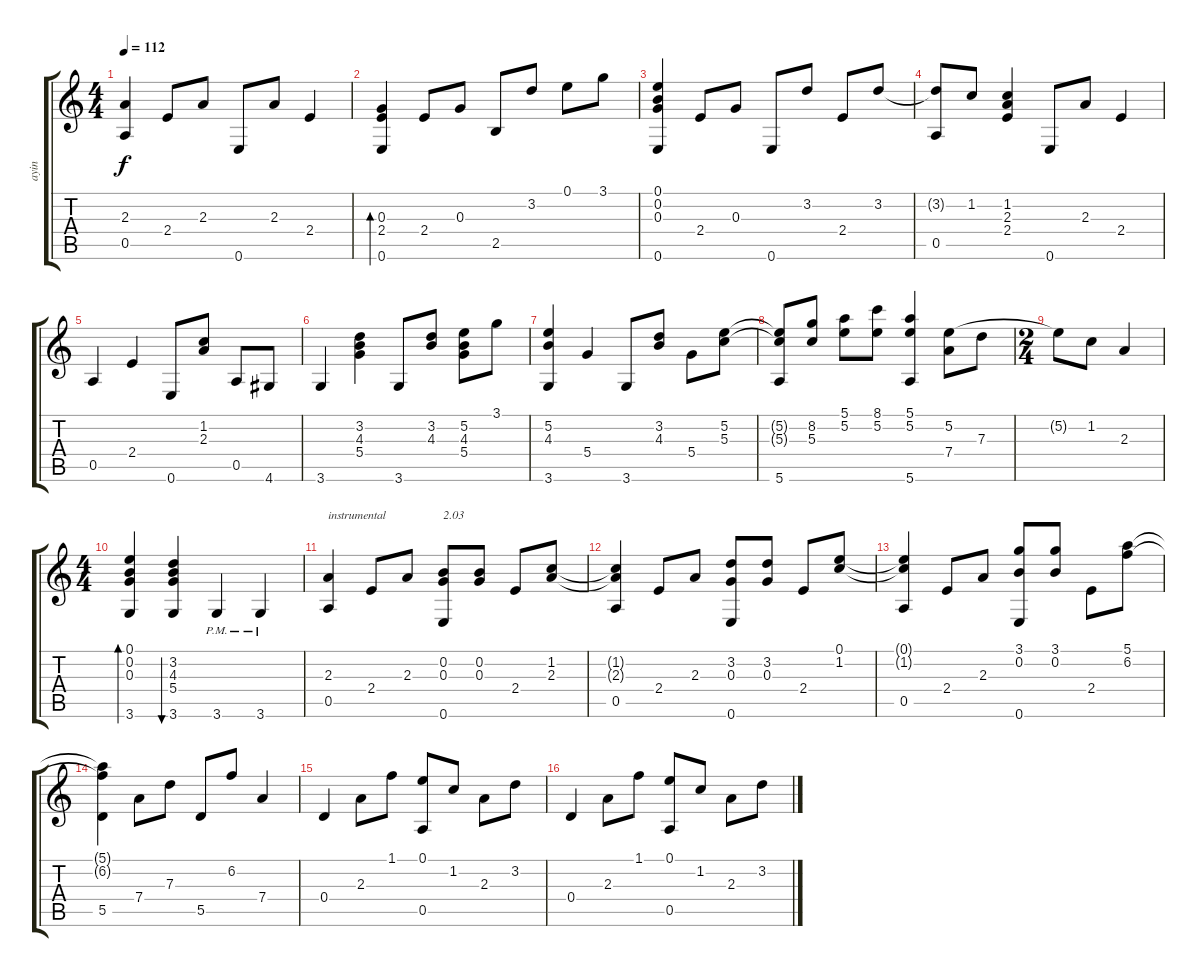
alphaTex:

\track ("ayin'" "ayin") {instrument acousticguitarnylon}
\staff {score tabs}
\tuning (E4 B3 G3 D3 A2 E2) {hide}
\ts (4 4)
\tempo 112
\clef g2
\ks c
(2.3{t} 0.5).4{dy f} 2.4.8 2.3.8 0.6.8 2.3.8 2.4.4 |
(0.3 2.4 0.6).4{bd 60} 2.4.8 0.3.8 2.5.8 3.2.8 0.1.8 3.1.8 |
(0.1 0.2 0.3 0.6).4 2.4.8 0.3.8 0.6.8 3.2.8 2.4.8 3.2.8 |
(3.2{t} 0.5).8 1.2.8 (1.2 2.3 2.4).4 0.6.8 2.3.8 2.4.4 |
0.5.4 2.4.4 0.6.8 (1.2 2.3).8 0.5.8 4.6.8 |
3.6.4 (3.2 4.3 5.4).4 3.6.8 (3.2 4.3).8 (5.2 4.3 5.4).8 3.1.8 |
(5.2 4.3 3.6).4 5.4.4 3.6.8 (3.2 4.3).8 5.4.8 (5.2 5.3).8 |
(5.2{t} 5.3{t} 5.6).8 (8.2 5.3).8 (5.1 5.2).8 (8.1 5.2).8 (5.1 5.2 5.6).4 (5.2 7.4).8 7.3.8 |
\ts (2 4)
5.2{t}.8 1.2.8 2.3.4 |
\ts (4 4)
(0.1 0.2 0.3 3.6).4{bd 120} (3.2 4.3 5.4 3.6).4{bu 120} 3.6{pm}.4 3.6{pm}.4 |
(2.3 0.5).4{txt "instrumental" instrument electricguitarmuted} 2.4.8 2.3.8 (0.2 0.3 0.6).8{txt "2.03"} (0.2 0.3).8 2.4.8 (1.2 2.3).8 |
(1.2{t} 2.3{t} 0.5).4 2.4.8 2.3.8 (3.2 0.3 0.6).8 (3.2 0.3).8 2.4.8 (0.1 1.2).8 |
(0.1{t} 1.2{t} 0.5).4 2.4.8 2.3.8 (3.1 0.2 0.6).8 (3.1 0.2).8 2.4.8 (5.1 6.2).8 |
(5.1{t} 6.2{t} 5.5).4 7.4.8 7.3.8 5.5.8 6.2.8 7.4.4 |
0.4.4 2.3.8 1.1.8 (0.1 0.5).8 1.2.8 2.3.8 3.2.8 |
0.4.4 2.3.8 1.1.8 (0.1 0.5).8 1.2.8 2.3.8 3.2.8
